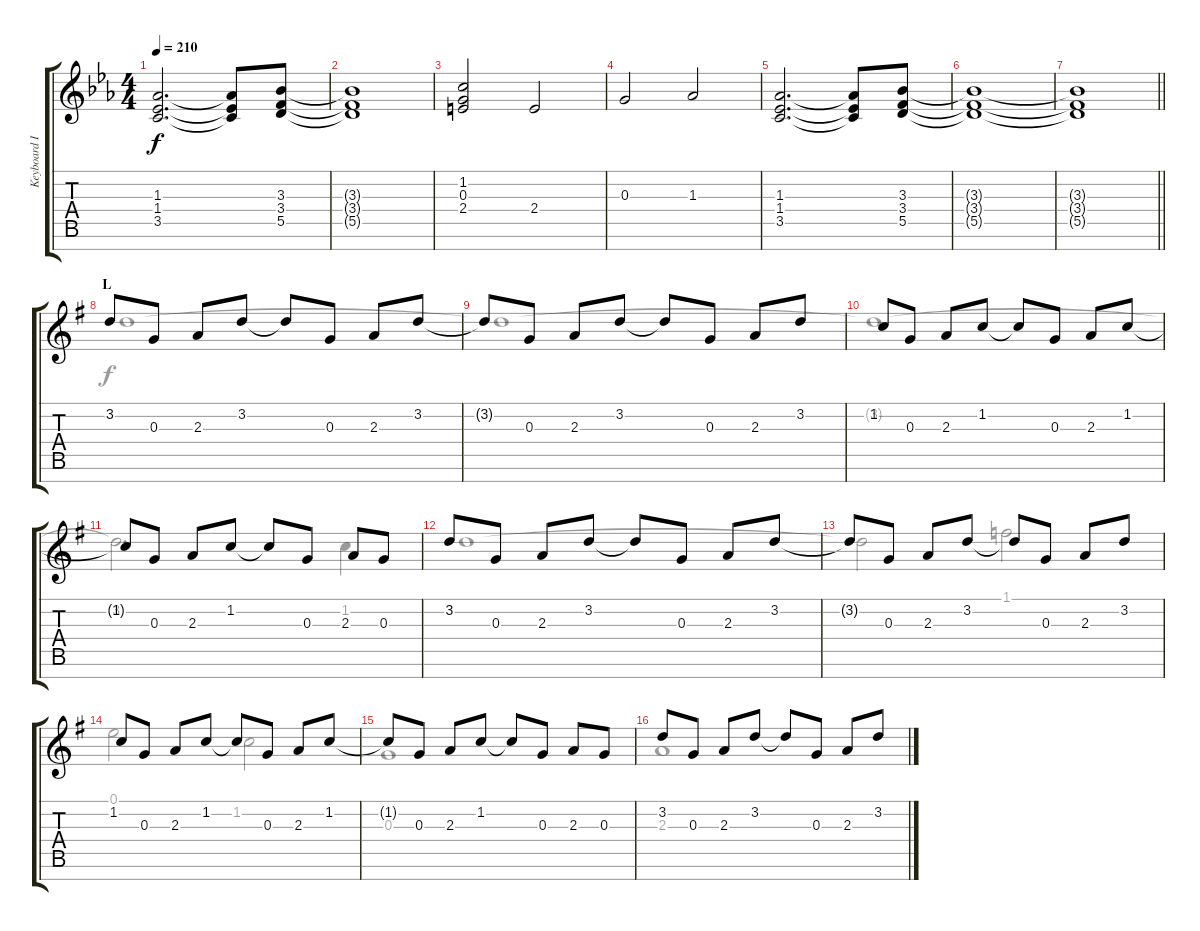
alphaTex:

\track ("Keyboard I" "Keyboard I") {instrument lead2sawtooth}
\staff {score tabs}
\tuning (E5 B4 G4 D4 A3 E3 B2) {hide}
\voice
\ts (4 4)
\tempo 210
\clef g2
\ks eb
(1.3 1.4 3.5).2{d dy f} (1.3{t} 1.4{t} 3.5{t}).8 (3.3 3.4 5.5).8 |
(3.3{t} 3.4{t} 5.5{t}).1 |
(1.2 0.3 2.4).2 2.4.2 |
0.3.2 1.3.2 |
(1.3 1.4 3.5).2{d} (1.3{t} 1.4{t} 3.5{t}).8 (3.3 3.4 5.5).8 |
(3.3{t} 3.4{t} 5.5{t}).1 |
\barLineRight lightlight
(3.3{t} 3.4{t} 5.5{t}).1 |
\section ("" "L")
\ks g
3.2.8 0.3.8 2.3.8 3.2.8 3.2{t}.8 0.3.8 2.3.8 3.2.8 |
3.2{t}.8 0.3.8 2.3.8 3.2.8 3.2{t}.8 0.3.8 2.3.8 3.2.8 |
1.2.8 0.3.8 2.3.8 1.2.8 1.2{t}.8 0.3.8 2.3.8 1.2.8 |
1.2{t}.8 0.3.8 2.3.8 1.2.8 1.2{t}.8 0.3.8 2.3.8 0.3.8 |
3.2.8 0.3.8 2.3.8 3.2.8 3.2{t}.8 0.3.8 2.3.8 3.2.8 |
3.2{t}.8 0.3.8 2.3.8 3.2.8 3.2{t}.8 0.3.8 2.3.8 3.2.8 |
1.2.8 0.3.8 2.3.8 1.2.8 1.2{t}.8 0.3.8 2.3.8 1.2.8 |
1.2{t}.8 0.3.8 2.3.8 1.2.8 1.2{t}.8 0.3.8 2.3.8 0.3.8 |
3.2.8 0.3.8 2.3.8 3.2.8 3.2{t}.8 0.3.8 2.3.8 3.2.8
\voice
\clef g2
\ottava regular
\simile none
\ks eb
|
|
|
|
|
|
\barLineRight lightlight
|
\ks g
3.2.1 |
3.2{t}.1 |
3.2{t}.1 |
3.2{t}.2{d} 1.2.4 |
3.2.1 |
3.2{t}.2 1.1.2 |
0.1.2 1.2.2 |
0.3.1 |
2.3.1
